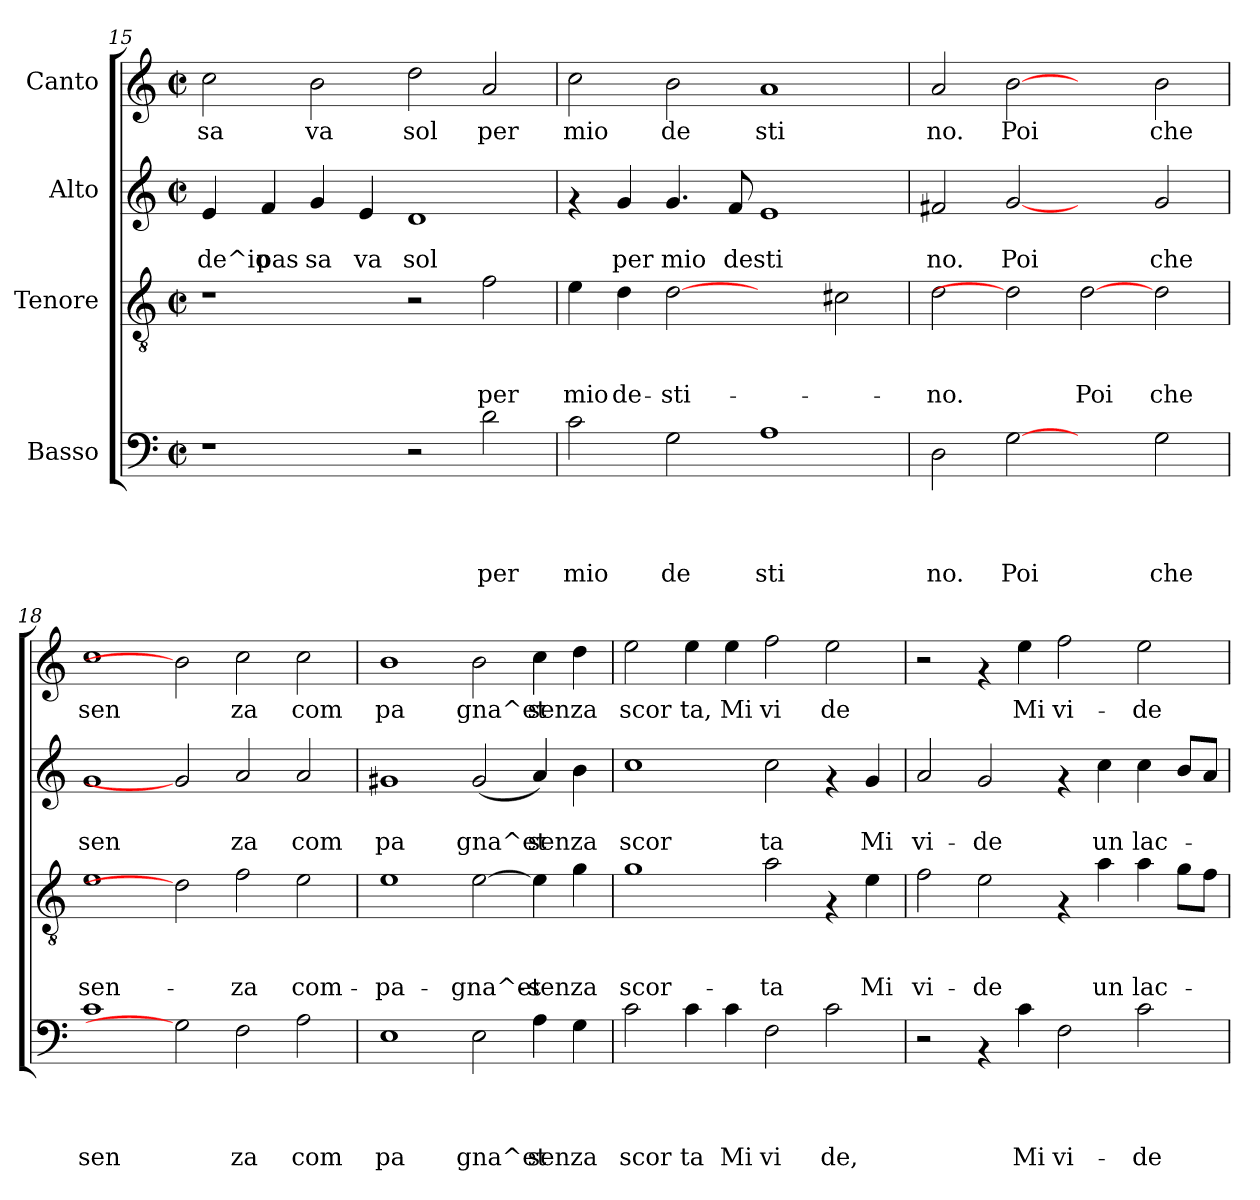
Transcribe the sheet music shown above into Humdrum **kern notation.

**kern	**text	**text	**text	**text	**kern	**text	**text	**text	**kern	**text	**text	**kern	**text
*part4	*part4	*part4	*part4	*part4	*part3	*part3	*part3	*part3	*part2	*part2	*part2	*part1	*part1
*staff4	*staff4	*staff4	*staff4	*staff4	*staff3	*staff3	*staff3	*staff3	*staff2	*staff2	*staff2	*staff1	*staff1
*I"Basso	*	*	*	*	*I"Tenore	*	*	*	*I"Alto	*	*	*I"Canto	*
!!LO:PB:g=z
*clefF4	*	*	*	*	*clefGv2	*	*	*	*clefG2	*	*	*clefG2	*
*k[]	*	*	*	*	*k[]	*	*	*	*k[]	*	*	*k[]	*
*C:	*	*	*	*	*C:	*	*	*	*C:	*	*	*C:	*
*M2/2	*	*	*	*	*M2/2	*	*	*	*M2/2	*	*	*M2/2	*
*met(c|)	*	*	*	*	*met(c|)	*	*	*	*met(c|)	*	*	*met(c|)	*
=15	=15	=15	=15	=15	=15	=15	=15	=15	=15	=15	=15	=15	=15
!	!	!	!	!	!	!	!	!	!	!	!LO:LY:b	!	!LO:LY:b
1r	.	.	.	.	1r	.	.	.	4e/	.	-de^io	2cc\	-sa
!	!	!	!	!	!	!	!	!	!	!	!LO:LY:b	!	!
.	.	.	.	.	.	.	.	.	4f/	.	pas	.	.
!	!	!	!	!	!	!	!	!	!	!	!LO:LY:b	!	!LO:LY:b
.	.	.	.	.	.	.	.	.	4g/	.	sa	2b\	va
!	!	!	!	!	!	!	!	!	!	!	!LO:LY:b	!	!
.	.	.	.	.	.	.	.	.	4e/	.	va	.	.
!	!	!	!	!	!	!	!	!	!	!	!LO:LY:b	!	!LO:LY:b
2r	.	.	.	.	2r	.	.	.	1d	.	sol	2dd\	sol
!	!	!	!	!LO:LY:b	!	!	!	!LO:LY:b	!	!	!	!	!LO:LY:b
2d\	.	.	.	per	2f\	.	.	per	.	.	.	2a/	per
=16	=16	=16	=16	=16	=16	=16	=16	=16	=16	=16	=16	=16	=16
!	!	!	!	!LO:LY:b	!	!	!	!LO:LY:b	!	!	!	!	!LO:LY:b
2c\	.	.	.	mio	4e\	.	.	mio	4rf	.	.	2cc\	mio
!	!	!	!	!	!	!	!	!LO:LY:b	!	!	!LO:LY:b	!	!
.	.	.	.	.	4d\	.	.	de-	4g/	.	per	.	.
!	!	!	!	!LO:LY:b	!	!	!	!LO:LY:b	!	!	!LO:LY:b	!	!LO:LY:b
2G\	.	.	.	de	[2d	.	.	-sti-	4.g/	.	mio	2b\	de
!	!	!	!	!	!	!	!	!	!	!	!LO:LY:b	!	!
.	.	.	.	.	.	.	.	.	8f/	.	desti	.	.
!	!	!	!	!LO:LY:b	!	!	!	!	!	!	!	!	!LO:LY:b
1A	.	.	.	sti	2ryy	.	.	.	1e	.	.	1a	sti
.	.	.	.	.	2c#X\	.	.	.	.	.	.	.	.
=17	=17	=17	=17	=17	=17	=17	=17	=17	=17	=17	=17	=17	=17
!	!	!	!	!LO:LY:b	!	!	!	!LO:LY:b	!	!	!LO:LY:b	!	!LO:LY:b
2D\	.	.	.	no.	2d\	.	.	-no.	2f#X/	.	no.	2a/	no.
!	!	!	!	!LO:LY:b	!	!	!	!	!	!	!LO:LY:b	!	!LO:LY:b
[2G	.	.	.	Poi	2d]	.	.	.	[2g	.	Poi	[2b	Poi
!	!	!	!	!	!	!	!	!LO:LY:b	!	!	!	!	!
2ryy	.	.	.	.	[2d	.	.	Poi	2ryy	.	.	2ryy	.
!	!	!	!	!LO:LY:b	!	!	!	!LO:LY:b	!	!	!LO:LY:b	!	!LO:LY:b
2G\	.	.	.	che	2d\	.	.	che	2g/	.	che	2b\	che
=18	=18	=18	=18	=18	=18	=18	=18	=18	=18	=18	=18	=18	=18
!	!	!	!	!LO:LY:b	!	!	!	!LO:LY:b	!	!	!LO:LY:b	!	!LO:LY:b
1c	.	.	.	sen	1e	.	.	sen-	1g	.	sen	1cc	sen
2G]	.	.	.	.	2d]	.	.	.	2g]	.	.	2b]	.
!	!	!	!	!LO:LY:b	!	!	!	!LO:LY:b	!	!	!LO:LY:b	!	!LO:LY:b
2F\	.	.	.	za	2f\	.	.	-za	2a/	.	za	2cc\	za
!	!	!	!	!LO:LY:b	!	!	!	!LO:LY:b	!	!	!LO:LY:b	!	!LO:LY:b
2A\	.	.	.	com	2e\	.	.	com-	2a/	.	com	2cc\	com
=19	=19	=19	=19	=19	=19	=19	=19	=19	=19	=19	=19	=19	=19
!	!	!	!	!LO:LY:b	!	!	!	!LO:LY:b	!	!	!LO:LY:b	!	!LO:LY:b
1E	.	.	.	pa	1e	.	.	-pa-	1g#X	.	pa	1b	pa
!	!	!	!	!LO:LY:b	!	!	!	!LO:LY:b	!	!	!LO:LY:b	!	!LO:LY:b
2E\	.	.	.	gna^et	[>2e\	.	.	-gna^et-	(2g#/	.	gna^et	2b\	gna^et
!	!	!	!	!LO:LY:b	!	!	!	!LO:LY:b	!	!	!LO:LY:b	!	!LO:LY:b
4A\	.	.	.	senza	4e\]	.	.	-senza	4a/)	.	senza	4cc\	senza
4G\	.	.	.	.	4g\	.	.	.	4b\	.	.	4dd\	.
=20	=20	=20	=20	=20	=20	=20	=20	=20	=20	=20	=20	=20	=20
!	!	!	!	!LO:LY:b	!	!	!	!LO:LY:b	!	!	!LO:LY:b	!	!LO:LY:b
2c\	.	.	.	scor	1g	.	.	scor-	1cc	.	scor	2ee\	scor
!	!	!	!	!LO:LY:b	!	!	!	!	!	!	!	!	!LO:LY:b
4c\	.	.	.	ta	.	.	.	.	.	.	.	4ee\	ta,
!	!	!	!	!LO:LY:b	!	!	!	!	!	!	!	!	!LO:LY:b
4c\	.	.	.	Mi	.	.	.	.	.	.	.	4ee\	Mi
!	!	!	!	!LO:LY:b	!	!	!	!LO:LY:b	!	!	!LO:LY:b	!	!LO:LY:b
2F\	.	.	.	vi	2a\	.	.	-ta	2cc\	.	ta	2ff\	vi
!	!	!	!	!LO:LY:b	!	!	!	!	!	!	!	!	!LO:LY:b
2c\	.	.	.	de,	4rF	.	.	.	4rf	.	.	2ee\	de
!	!	!	!	!	!	!	!	!LO:LY:b	!	!	!LO:LY:b	!	!
.	.	.	.	.	4e\	.	.	Mi	4g/	.	Mi	.	.
!!LO:LB:g=z
=21	=21	=21	=21	=21	=21	=21	=21	=21	=21	=21	=21	=21	=21
!	!	!	!	!	!	!	!	!LO:LY:b	!	!	!LO:LY:b	!	!
2r	.	.	.	.	2f\	.	.	vi-	2a/	.	vi-	2r	.
!	!	!	!	!	!	!	!	!LO:LY:b	!	!	!LO:LY:b	!	!
4rAA	.	.	.	.	2e\	.	.	-de	2g/	.	-de	4rf	.
!	!	!	!	!LO:LY:b	!	!	!	!	!	!	!	!	!LO:LY:b
4c\	.	.	.	Mi	.	.	.	.	.	.	.	4ee\	Mi
!	!	!	!	!LO:LY:b	!	!	!	!	!	!	!	!	!LO:LY:b
2F\	.	.	.	vi-	4rF	.	.	.	4rf	.	.	2ff\	vi-
!	!	!	!	!	!	!	!	!LO:LY:b	!	!	!LO:LY:b	!	!
.	.	.	.	.	4a\	.	.	un	4cc\	.	un	.	.
!	!	!	!	!LO:LY:b	!	!	!	!LO:LY:b	!	!	!LO:LY:b	!	!LO:LY:b
2c\	.	.	.	-de	4a\	.	.	lac-	4cc\	.	lac-	2ee\	-de
.	.	.	.	.	8g\L	.	.	.	8b/L	.	.	.	.
.	.	.	.	.	8f\J	.	.	.	8a/J	.	.	.	.
=	=	=	=	=	=	=	=	=	=	=	=	=	=
*-	*-	*-	*-	*-	*-	*-	*-	*-	*-	*-	*-	*-	*-
